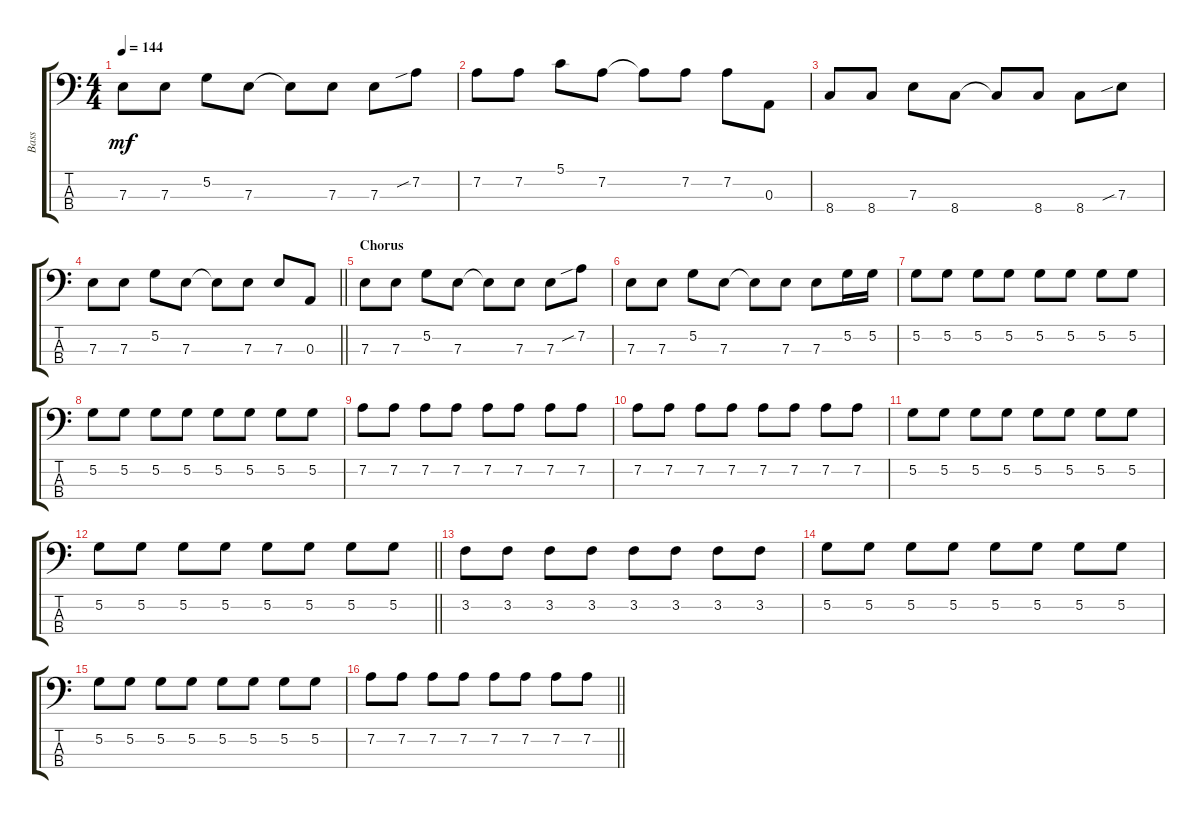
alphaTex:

\track ("Bass" "Bass") {instrument electricbassfinger}
\staff {score tabs}
\tuning (G2 D2 A1 E1) {hide}
\ts (4 4)
\tempo 144
\clef f4
\ks c
7.3.8{dy mf} 7.3.8 5.2.8 7.3.8 7.3{t}.8 7.3.8 7.3.8 7.2{sib}.8 |
7.2.8 7.2.8 5.1.8 7.2.8 7.2{t}.8 7.2.8 7.2.8 0.3.8 |
8.4.8 8.4.8 7.3.8 8.4.8 8.4{t}.8 8.4.8 8.4.8 7.3{sib}.8 |
\barLineRight lightlight
7.3.8 7.3.8 5.2.8 7.3.8 7.3{t}.8 7.3.8 7.3.8 0.3.8 |
\section ("" "Chorus")
7.3.8 7.3.8 5.2.8 7.3.8 7.3{t}.8 7.3.8 7.3.8 7.2{sib}.8 |
7.3.8 7.3.8 5.2.8 7.3.8 7.3{t}.8 7.3.8 7.3.8 5.2.16 5.2.16 |
5.2.8 5.2.8 5.2.8 5.2.8 5.2.8 5.2.8 5.2.8 5.2.8 |
5.2.8 5.2.8 5.2.8 5.2.8 5.2.8 5.2.8 5.2.8 5.2.8 |
7.2.8 7.2.8 7.2.8 7.2.8 7.2.8 7.2.8 7.2.8 7.2.8 |
7.2.8 7.2.8 7.2.8 7.2.8 7.2.8 7.2.8 7.2.8 7.2.8 |
5.2.8 5.2.8 5.2.8 5.2.8 5.2.8 5.2.8 5.2.8 5.2.8 |
\barLineRight lightlight
5.2.8 5.2.8 5.2.8 5.2.8 5.2.8 5.2.8 5.2.8 5.2.8 |
3.2.8 3.2.8 3.2.8 3.2.8 3.2.8 3.2.8 3.2.8 3.2.8 |
5.2.8 5.2.8 5.2.8 5.2.8 5.2.8 5.2.8 5.2.8 5.2.8 |
5.2.8 5.2.8 5.2.8 5.2.8 5.2.8 5.2.8 5.2.8 5.2.8 |
\barLineRight lightlight
7.2.8 7.2.8 7.2.8 7.2.8 7.2.8 7.2.8 7.2.8 7.2.8
